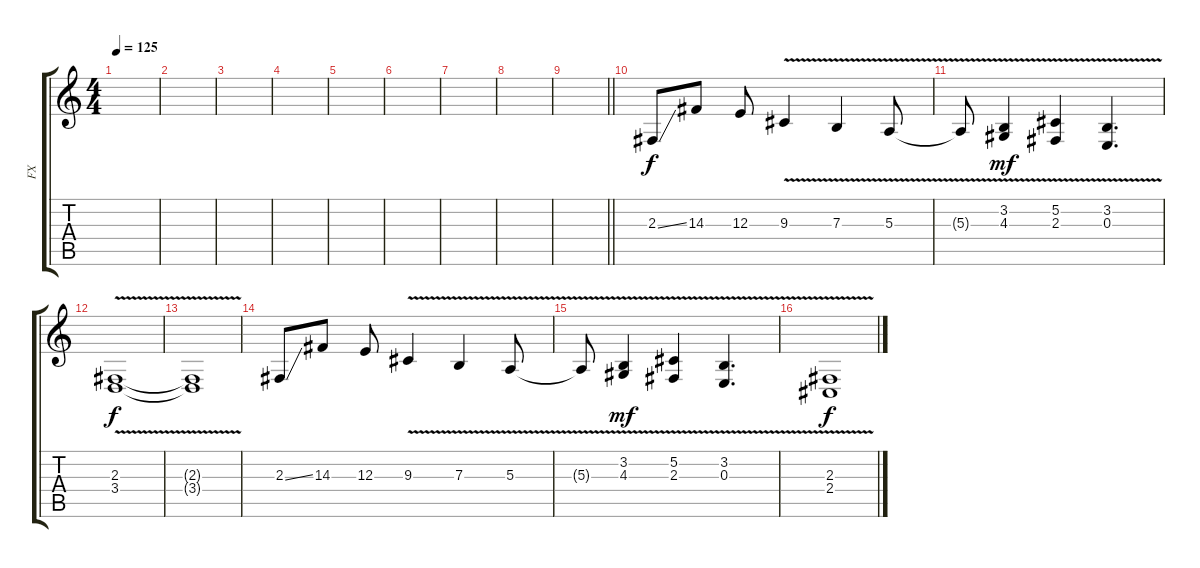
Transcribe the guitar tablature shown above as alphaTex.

\track ("FX" "FX") {instrument lead1square}
\staff {score tabs}
\tuning (Db4 Ab3 E3 B2 Gb2 B1) {hide}
\ts (4 4)
\tempo 125
\clef g2
\ks c
|
|
|
|
|
|
|
|
\barLineRight lightlight
|
2.3{ss}.8{volume 13} 14.3.8 12.3.8 9.3{v}.4 7.3{v}.4 5.3{v}.8 |
5.3{t}.8 (3.2{v} 4.3{v}).4{dy mf} (5.2{v} 2.3{v}).4 (3.2{v} 0.3{v}).4{d} |
(2.3{v} 3.4{v}).1{dy f volume 5} |
(2.3{t} 3.4{t}).1 |
2.3{ss}.8{volume 13} 14.3.8 12.3.8 9.3{v}.4 7.3{v}.4 5.3{v}.8 |
5.3{t}.8 (3.2{v} 4.3{v}).4{dy mf} (5.2{v} 2.3{v}).4 (3.2{v} 0.3{v}).4{d} |
(2.3{v} 2.4{v}).1{dy f volume 5}
